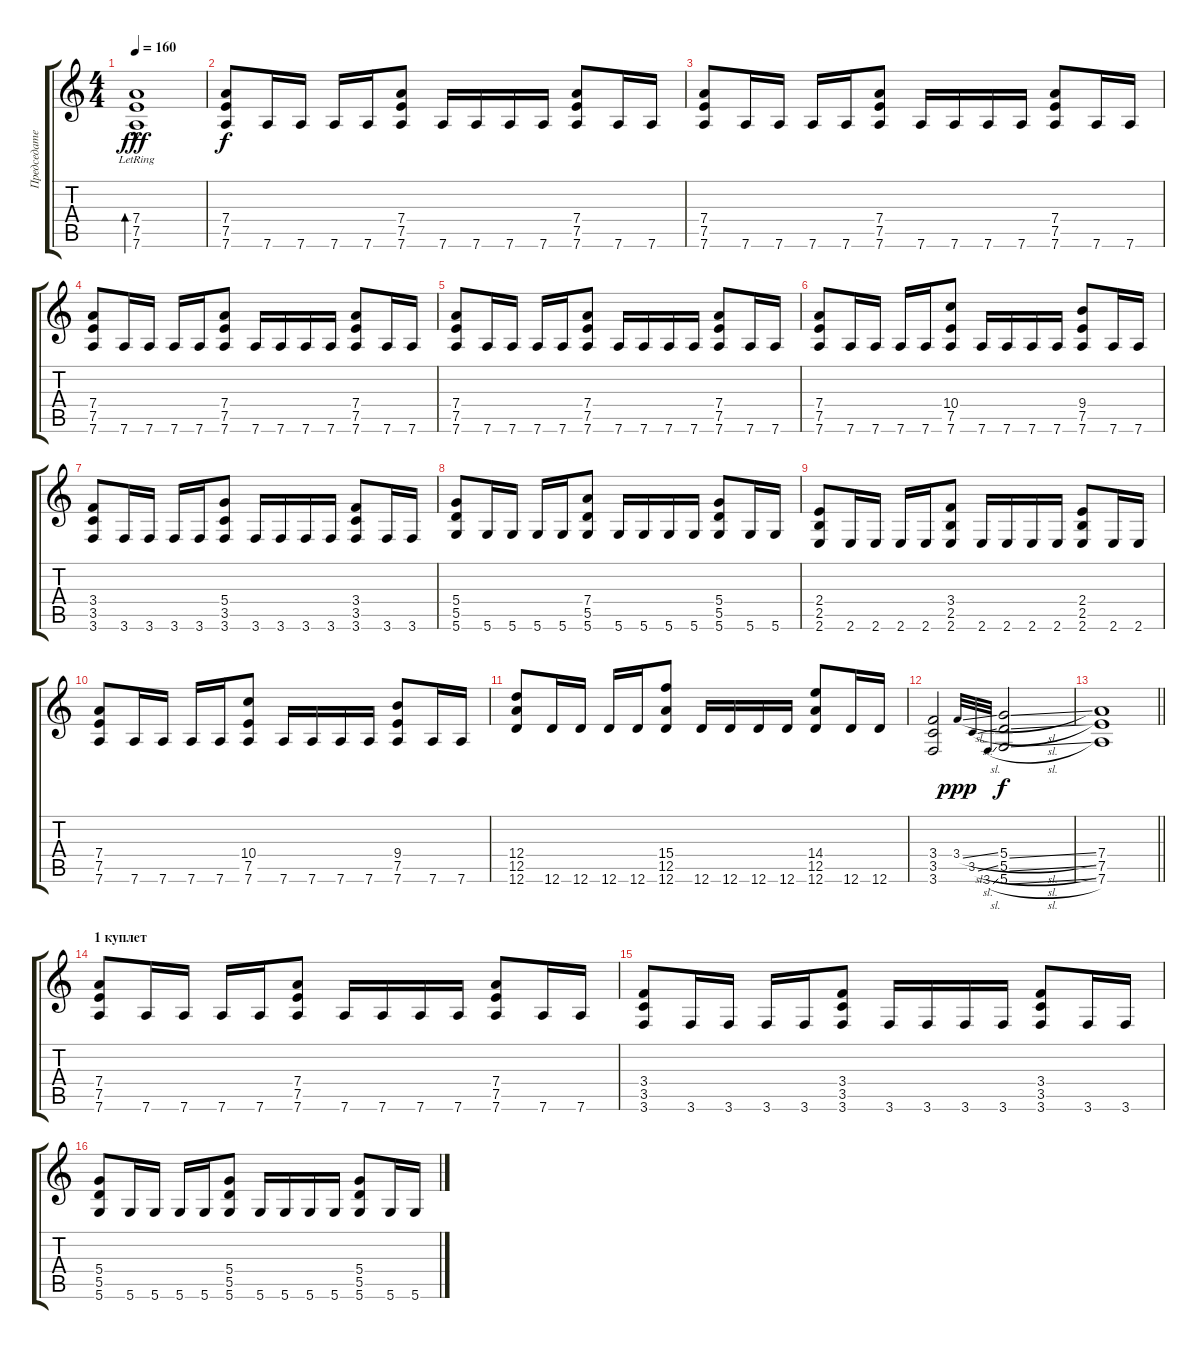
\track ("Председатель" "Председате") {instrument acousticguitarsteel}
\staff {score tabs}
\tuning (E4 B3 G3 D3 A2 D2) {hide}
\ts (4 4)
\tempo 160
\clef g2
\ks c
(7.4{hac lr} 7.5{hac lr} 7.6{hac lr}).1{bd 60 dy fff instrument distortionguitar} |
(7.4 7.5 7.6).8{dy f} 7.6.16 7.6.16 7.6.16 7.6.16 (7.4 7.5 7.6).8 7.6.16 7.6.16 7.6.16 7.6.16 (7.4 7.5 7.6).8 7.6.16 7.6.16 |
(7.4 7.5 7.6).8 7.6.16 7.6.16 7.6.16 7.6.16 (7.4 7.5 7.6).8 7.6.16 7.6.16 7.6.16 7.6.16 (7.4 7.5 7.6).8 7.6.16 7.6.16 |
(7.4 7.5 7.6).8 7.6.16 7.6.16 7.6.16 7.6.16 (7.4 7.5 7.6).8 7.6.16 7.6.16 7.6.16 7.6.16 (7.4 7.5 7.6).8 7.6.16 7.6.16 |
(7.4 7.5 7.6).8 7.6.16 7.6.16 7.6.16 7.6.16 (7.4 7.5 7.6).8 7.6.16 7.6.16 7.6.16 7.6.16 (7.4 7.5 7.6).8 7.6.16 7.6.16 |
(7.4 7.5 7.6).8 7.6.16 7.6.16 7.6.16 7.6.16 (10.4 7.5 7.6).8 7.6.16 7.6.16 7.6.16 7.6.16 (9.4 7.5 7.6).8 7.6.16 7.6.16 |
(3.4 3.5 3.6).8 3.6.16 3.6.16 3.6.16 3.6.16 (5.4 3.5 3.6).8 3.6.16 3.6.16 3.6.16 3.6.16 (3.4 3.5 3.6).8 3.6.16 3.6.16 |
(5.4 5.5 5.6).8 5.6.16 5.6.16 5.6.16 5.6.16 (7.4 5.5 5.6).8 5.6.16 5.6.16 5.6.16 5.6.16 (5.4 5.5 5.6).8 5.6.16 5.6.16 |
(2.4 2.5 2.6).8 2.6.16 2.6.16 2.6.16 2.6.16 (3.4 2.5 2.6).8 2.6.16 2.6.16 2.6.16 2.6.16 (2.4 2.5 2.6).8 2.6.16 2.6.16 |
(7.4 7.5 7.6).8 7.6.16 7.6.16 7.6.16 7.6.16 (10.4 7.5 7.6).8 7.6.16 7.6.16 7.6.16 7.6.16 (9.4 7.5 7.6).8 7.6.16 7.6.16 |
(12.4 12.5 12.6).8 12.6.16 12.6.16 12.6.16 12.6.16 (15.4 12.5 12.6).8 12.6.16 12.6.16 12.6.16 12.6.16 (14.4 12.5 12.6).8 12.6.16 12.6.16 |
(3.4 3.5 3.6).2 3.4{sl}.32{gr onbeat dy ppp} 3.5{sl}.32{gr onbeat} 3.6{sl}.32{gr onbeat} (5.4{sl} 5.5{sl} 5.6{sl}).2{dy f} |
\barLineRight lightlight
(7.4 7.5 7.6).1 |
\section ("" "1 куплет")
(7.4 7.5 7.6).8 7.6.16 7.6.16 7.6.16 7.6.16 (7.4 7.5 7.6).8 7.6.16 7.6.16 7.6.16 7.6.16 (7.4 7.5 7.6).8 7.6.16 7.6.16 |
(3.4 3.5 3.6).8 3.6.16 3.6.16 3.6.16 3.6.16 (3.4 3.5 3.6).8 3.6.16 3.6.16 3.6.16 3.6.16 (3.4 3.5 3.6).8 3.6.16 3.6.16 |
(5.4 5.5 5.6).8 5.6.16 5.6.16 5.6.16 5.6.16 (5.4 5.5 5.6).8 5.6.16 5.6.16 5.6.16 5.6.16 (5.4 5.5 5.6).8 5.6.16 5.6.16
